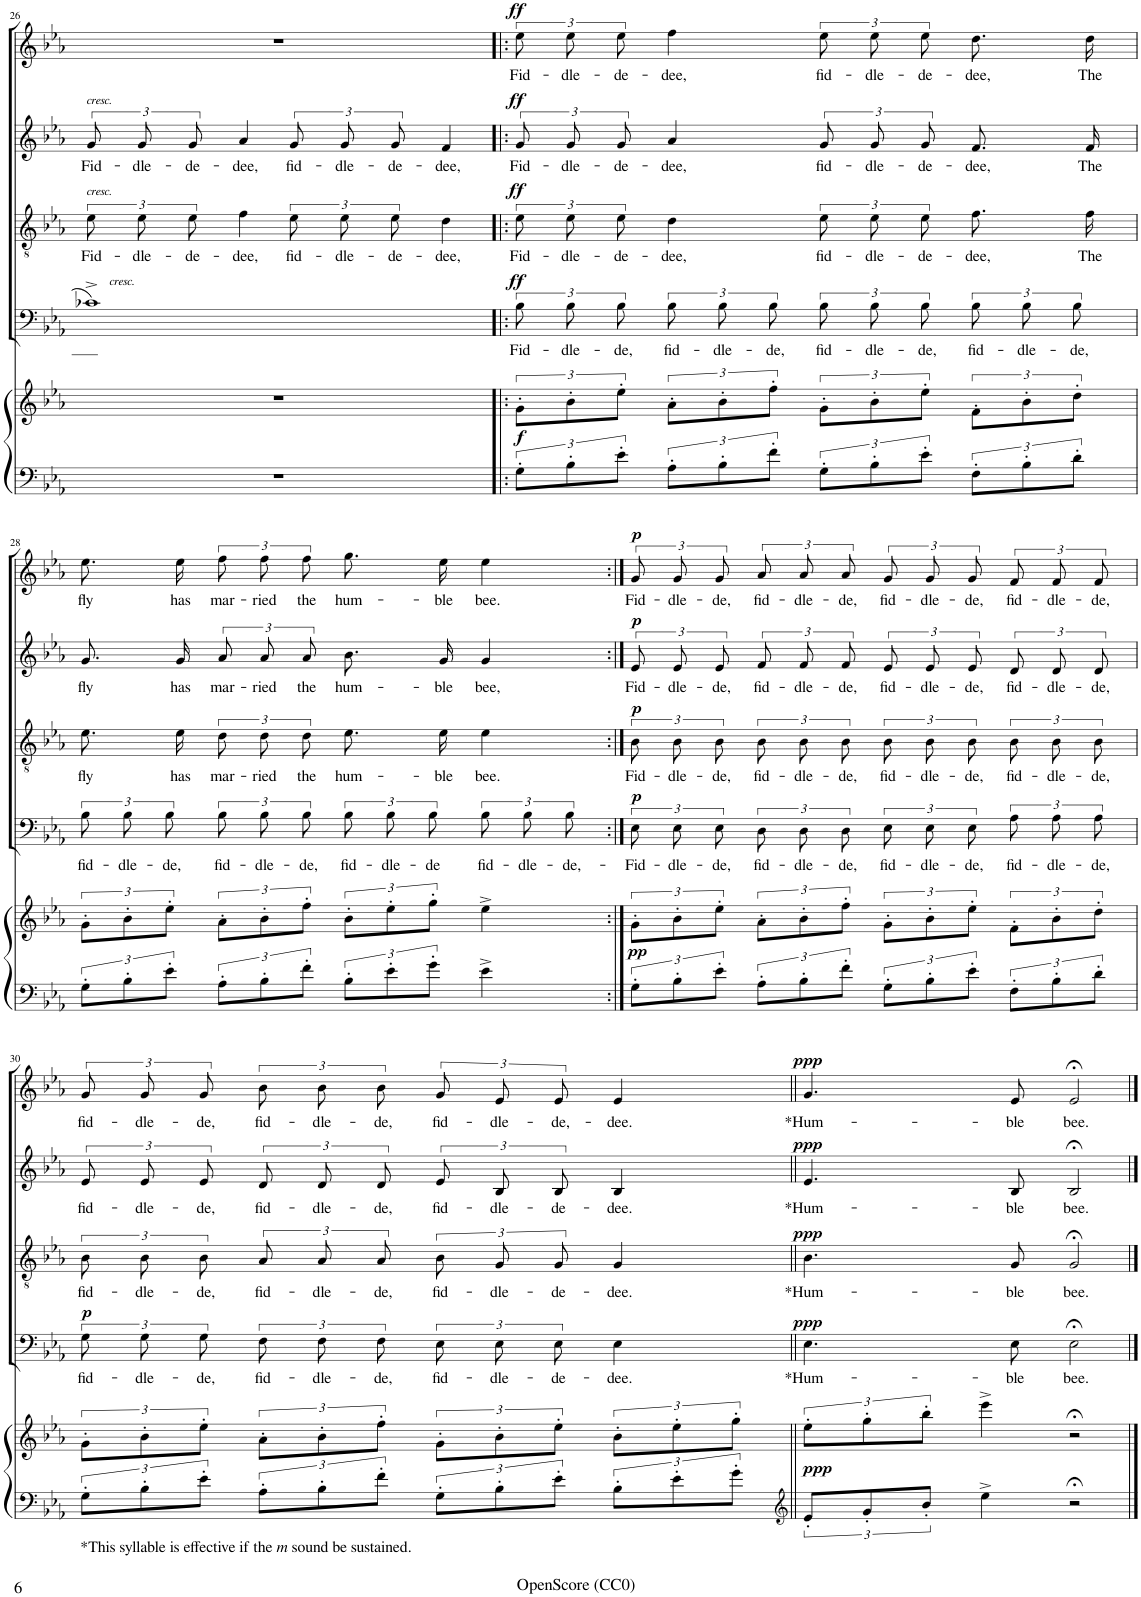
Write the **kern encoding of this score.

**kern	**kern	**dynam	**kern	**text	**dynam	**kern	**text	**dynam	**kern	**text	**dynam	**kern	**text	**dynam
*part5	*part5	*part5	*part4	*part4	*part4	*part3	*part3	*part3	*part2	*part2	*part2	*part1	*part1	*part1
*staff6	*staff5	*staff5/6	*staff4	*staff4	*staff4	*staff3	*staff3	*staff3	*staff2	*staff2	*staff2	*staff1	*staff1	*staff1
*I"Piano (For practice only)	*	*	*I"Bass	*	*	*I"Tenor	*	*	*I"Alto	*	*	*I"Soprano	*	*
*I'Pno	*	*	*	*	*	*	*	*	*	*	*	*	*	*
!!LO:PB:g=z
*clefF4	*clefG2	*	*clefF4	*	*	*clefGv2	*	*	*clefG2	*	*	*clefG2	*	*
*	*	*	*	*	*	*Trd1c2	*	*	*Trd4c7	*	*	*	*	*
*k[b-e-a-]	*k[b-e-a-]	*	*k[b-e-a-]	*	*	*k[b-e-a-]	*	*	*k[b-e-a-]	*	*	*k[b-e-a-]	*	*
*M4/4	*M4/4	*	*M4/4	*	*	*M4/4	*	*	*M4/4	*	*	*M4/4	*	*
*met(c)	*met(c)	*	*met(c)	*	*	*met(c)	*	*	*met(c)	*	*	*met(c)	*	*
=26	=26	=26	=26	=26	=26	=26	=26	=26	=26	=26	=26	=26	=26	=26
!	!	!	!	!	!	!	!	!	!LO:TX:a:i:t=cresc.	!	!	!	!	!
!	!	!	!	!	!	!LO:TX:a:i:t=cresc.	!	!	!	!	!	!	!	!
!	!	!	!LO:TX:a:i:t=cresc.	!	!	!	!	!	!	!	!	!	!	!
!	!	!	!	!	!	!	!LO:LY:b	!	!	!LO:LY:b	!	!	!	!
1r	1r	.	1c-X^	.	.	12e-\L	Fid-	.	12g/L	Fid-	.	1r	.	.
!	!	!	!	!	!	!	!LO:LY:b	!	!	!LO:LY:b	!	!	!	!
.	.	.	.	.	.	12e-\	-dle-	.	12g/	-dle-	.	.	.	.
!	!	!	!	!	!	!	!LO:LY:b	!	!	!LO:LY:b	!	!	!	!
.	.	.	.	.	.	12e-\J	-de-	.	12g/J	-de-	.	.	.	.
!	!	!	!	!	!	!	!LO:LY:b	!	!	!LO:LY:b	!	!	!	!
.	.	.	.	.	.	4f\	-dee,	.	4a-/	-dee,	.	.	.	.
!	!	!	!	!	!	!	!LO:LY:b	!	!	!LO:LY:b	!	!	!	!
.	.	.	.	.	.	12e-\L	fid-	.	12g/L	fid-	.	.	.	.
!	!	!	!	!	!	!	!LO:LY:b	!	!	!LO:LY:b	!	!	!	!
.	.	.	.	.	.	12e-\	-dle-	.	12g/	-dle-	.	.	.	.
!	!	!	!	!	!	!	!LO:LY:b	!	!	!LO:LY:b	!	!	!	!
.	.	.	.	.	.	12e-\J	-de-	.	12g/J	-de-	.	.	.	.
!	!	!	!	!	!	!	!LO:LY:b	!	!	!LO:LY:b	!	!	!	!
.	.	.	.	.	.	4d\	-dee,	.	4f/	-dee,	.	.	.	.
=27!|:	=27!|:	=27!|:	=27!|:	=27!|:	=27!|:	=27!|:	=27!|:	=27!|:	=27!|:	=27!|:	=27!|:	=27!|:	=27!|:	=27!|:
!	!	!LO:DY:b	!	!LO:LY:b	!LO:DY:a	!	!LO:LY:b	!LO:DY:a	!	!LO:LY:b	!LO:DY:a	!	!LO:LY:b	!LO:DY:a
12G'\L	12g'\L	f	12B-\L	Fid-	ff	12e-\L	Fid-	ff	12g/L	Fid-	ff	12ee-\L	Fid-	ff
!	!	!	!	!LO:LY:b	!	!	!LO:LY:b	!	!	!LO:LY:b	!	!	!LO:LY:b	!
12B-'\	12b-'\	.	12B-\	-dle-	.	12e-\	-dle-	.	12g/	-dle-	.	12ee-\	-dle-	.
!	!	!	!	!LO:LY:b	!	!	!LO:LY:b	!	!	!LO:LY:b	!	!	!LO:LY:b	!
12e-'\J	12ee-'\J	.	12B-\J	-de,	.	12e-\J	-de-	.	12g/J	-de-	.	12ee-\J	-de-	.
!	!	!	!	!LO:LY:b	!	!	!LO:LY:b	!	!	!LO:LY:b	!	!	!LO:LY:b	!
12A-'\L	12a-'\L	.	12B-\L	fid-	.	4d\	-dee,	.	4a-/	-dee,	.	4ff\	-dee,	.
!	!	!	!	!LO:LY:b	!	!	!	!	!	!	!	!	!	!
12B-'\	12b-'\	.	12B-\	-dle-	.	.	.	.	.	.	.	.	.	.
!	!	!	!	!LO:LY:b	!	!	!	!	!	!	!	!	!	!
12f'\J	12ff'\J	.	12B-\J	-de,	.	.	.	.	.	.	.	.	.	.
!	!	!	!	!LO:LY:b	!	!	!LO:LY:b	!	!	!LO:LY:b	!	!	!LO:LY:b	!
12G'\L	12g'\L	.	12B-\L	fid-	.	12e-\L	fid-	.	12g/L	fid-	.	12ee-\L	fid-	.
!	!	!	!	!LO:LY:b	!	!	!LO:LY:b	!	!	!LO:LY:b	!	!	!LO:LY:b	!
12B-'\	12b-'\	.	12B-\	-dle-	.	12e-\	-dle-	.	12g/	-dle-	.	12ee-\	-dle-	.
!	!	!	!	!LO:LY:b	!	!	!LO:LY:b	!	!	!LO:LY:b	!	!	!LO:LY:b	!
12e-'\J	12ee-'\J	.	12B-\J	-de,	.	12e-\J	-de-	.	12g/J	-de-	.	12ee-\J	-de-	.
!	!	!	!	!LO:LY:b	!	!	!LO:LY:b	!	!	!LO:LY:b	!	!	!LO:LY:b	!
12F'\L	12f'\L	.	12B-\L	fid-	.	8.f\L	-dee,	.	8.f/L	-dee,	.	8.dd\L	-dee,	.
!	!	!	!	!LO:LY:b	!	!	!	!	!	!	!	!	!	!
12B-'\	12b-'\	.	12B-\	-dle-	.	.	.	.	.	.	.	.	.	.
!	!	!	!	!LO:LY:b	!	!	!	!	!	!	!	!	!	!
12d'\J	12dd'\J	.	12B-\J	-de,	.	.	.	.	.	.	.	.	.	.
!	!	!	!	!	!	!	!LO:LY:b	!	!	!LO:LY:b	!	!	!LO:LY:b	!
.	.	.	.	.	.	16f\Jk	The	.	16f/Jk	The	.	16dd\Jk	The	.
!!LO:LB:g=z
=28	=28	=28	=28	=28	=28	=28	=28	=28	=28	=28	=28	=28	=28	=28
!	!	!	!	!LO:LY:b	!	!	!LO:LY:b	!	!	!LO:LY:b	!	!	!LO:LY:b	!
12G'\L	12g'\L	.	12B-\L	fid-	.	8.e-\L	fly	.	8.g/L	fly	.	8.ee-\L	fly	.
!	!	!	!	!LO:LY:b	!	!	!	!	!	!	!	!	!	!
12B-'\	12b-'\	.	12B-\	-dle-	.	.	.	.	.	.	.	.	.	.
!	!	!	!	!LO:LY:b	!	!	!	!	!	!	!	!	!	!
12e-'\J	12ee-'\J	.	12B-\J	-de,	.	.	.	.	.	.	.	.	.	.
!	!	!	!	!	!	!	!LO:LY:b	!	!	!LO:LY:b	!	!	!LO:LY:b	!
.	.	.	.	.	.	16e-\Jk	has	.	16g/Jk	has	.	16ee-\Jk	has	.
!	!	!	!	!LO:LY:b	!	!	!LO:LY:b	!	!	!LO:LY:b	!	!	!LO:LY:b	!
12A-'\L	12a-'\L	.	12B-\L	fid-	.	12d\L	mar-	.	12a-/L	mar-	.	12ff\L	mar-	.
!	!	!	!	!LO:LY:b	!	!	!LO:LY:b	!	!	!LO:LY:b	!	!	!LO:LY:b	!
12B-'\	12b-'\	.	12B-\	-dle-	.	12d\	-ried	.	12a-/	-ried	.	12ff\	-ried	.
!	!	!	!	!LO:LY:b	!	!	!LO:LY:b	!	!	!LO:LY:b	!	!	!LO:LY:b	!
12f'\J	12ff'\J	.	12B-\J	-de,	.	12d\J	the	.	12a-/J	the	.	12ff\J	the	.
!	!	!	!	!LO:LY:b	!	!	!LO:LY:b	!	!	!LO:LY:b	!	!	!LO:LY:b	!
12B-'\L	12b-'\L	.	12B-\L	fid-	.	8.e-\L	hum-	.	8.b-/L	hum-	.	8.gg\L	hum-	.
!	!	!	!	!LO:LY:b	!	!	!	!	!	!	!	!	!	!
12e-'\	12ee-'\	.	12B-\	-dle-	.	.	.	.	.	.	.	.	.	.
!	!	!	!	!LO:LY:b	!	!	!	!	!	!	!	!	!	!
12g'\J	12gg'\J	.	12B-\J	-de	.	.	.	.	.	.	.	.	.	.
!	!	!	!	!	!	!	!LO:LY:b	!	!	!LO:LY:b	!	!	!LO:LY:b	!
.	.	.	.	.	.	16e-\Jk	-ble	.	16g/Jk	-ble	.	16ee-\Jk	-ble	.
!	!	!	!	!LO:LY:b	!	!	!LO:LY:b	!	!	!LO:LY:b	!	!	!LO:LY:b	!
4e-^\	4ee-^\	.	12B-\L	fid-	.	4e-\	bee.	.	4g/	bee,	.	4ee-\	bee.	.
!	!	!	!	!LO:LY:b	!	!	!	!	!	!	!	!	!	!
.	.	.	12B-\	-dle-	.	.	.	.	.	.	.	.	.	.
!	!	!	!	!LO:LY:b	!	!	!	!	!	!	!	!	!	!
.	.	.	12B-\J	-de,-	.	.	.	.	.	.	.	.	.	.
=29:|!	=29:|!	=29:|!	=29:|!	=29:|!	=29:|!	=29:|!	=29:|!	=29:|!	=29:|!	=29:|!	=29:|!	=29:|!	=29:|!	=29:|!
!	!	!LO:DY:b	!	!LO:LY:b	!LO:DY:a	!	!LO:LY:b	!LO:DY:a	!	!LO:LY:b	!LO:DY:a	!	!LO:LY:b	!LO:DY:a
12G'\L	12g'\L	pp	12E-\L	Fid-	p	12B-\L	Fid-	p	12e-/L	Fid-	p	12g/L	Fid-	p
!	!	!	!	!LO:LY:b	!	!	!LO:LY:b	!	!	!LO:LY:b	!	!	!LO:LY:b	!
12B-'\	12b-'\	.	12E-\	-dle-	.	12B-\	-dle-	.	12e-/	-dle-	.	12g/	-dle-	.
!	!	!	!	!LO:LY:b	!	!	!LO:LY:b	!	!	!LO:LY:b	!	!	!LO:LY:b	!
12e-'\J	12ee-'\J	.	12E-\J	-de,	.	12B-\J	-de,	.	12e-/J	-de,	.	12g/J	-de,	.
!	!	!	!	!LO:LY:b	!	!	!LO:LY:b	!	!	!LO:LY:b	!	!	!LO:LY:b	!
12A-'\L	12a-'\L	.	12D\L	fid-	.	12B-\L	fid-	.	12f/L	fid-	.	12a-/L	fid-	.
!	!	!	!	!LO:LY:b	!	!	!LO:LY:b	!	!	!LO:LY:b	!	!	!LO:LY:b	!
12B-'\	12b-'\	.	12D\	-dle-	.	12B-\	-dle-	.	12f/	-dle-	.	12a-/	-dle-	.
!	!	!	!	!LO:LY:b	!	!	!LO:LY:b	!	!	!LO:LY:b	!	!	!LO:LY:b	!
12f'\J	12ff'\J	.	12D\J	-de,	.	12B-\J	-de,	.	12f/J	-de,	.	12a-/J	-de,	.
!	!	!	!	!LO:LY:b	!	!	!LO:LY:b	!	!	!LO:LY:b	!	!	!LO:LY:b	!
12G'\L	12g'\L	.	12E-\L	fid-	.	12B-\L	fid-	.	12e-/L	fid-	.	12g/L	fid-	.
!	!	!	!	!LO:LY:b	!	!	!LO:LY:b	!	!	!LO:LY:b	!	!	!LO:LY:b	!
12B-'\	12b-'\	.	12E-\	-dle-	.	12B-\	-dle-	.	12e-/	-dle-	.	12g/	-dle-	.
!	!	!	!	!LO:LY:b	!	!	!LO:LY:b	!	!	!LO:LY:b	!	!	!LO:LY:b	!
12e-'\J	12ee-'\J	.	12E-\J	-de,	.	12B-\J	-de,	.	12e-/J	-de,	.	12g/J	-de,	.
!	!	!	!	!LO:LY:b	!	!	!LO:LY:b	!	!	!LO:LY:b	!	!	!LO:LY:b	!
12F'\L	12f'\L	.	12A-\L	fid-	.	12B-\L	fid-	.	12d/L	fid-	.	12f/L	fid-	.
!	!	!	!	!LO:LY:b	!	!	!LO:LY:b	!	!	!LO:LY:b	!	!	!LO:LY:b	!
12B-'\	12b-'\	.	12A-\	-dle-	.	12B-\	-dle-	.	12d/	-dle-	.	12f/	-dle-	.
!	!	!	!	!LO:LY:b	!	!	!LO:LY:b	!	!	!LO:LY:b	!	!	!LO:LY:b	!
12d'\J	12dd'\J	.	12A-\J	-de,	.	12B-\J	-de,	.	12d/J	-de,	.	12f/J	-de,	.
!!LO:LB:g=z
=30	=30	=30	=30	=30	=30	=30	=30	=30	=30	=30	=30	=30	=30	=30
!LO:TX:b:t=*This syllable is effective if the	!	!	!	!	!	!	!	!	!	!	!	!	!	!
!LO:TX:b:i:t=m	!	!	!	!	!	!	!	!	!	!	!	!	!	!
!LO:TX:b:t=sound be sustained.	!	!	!	!	!	!	!	!	!	!	!	!	!	!
!	!	!	!	!LO:LY:b	!LO:DY:a	!	!LO:LY:b	!	!	!LO:LY:b	!	!	!LO:LY:b	!
12G'\L	12g'\L	.	12G\L	fid-	p	12B-\L	fid-	.	12e-/L	fid-	.	12g/L	fid-	.
!	!	!	!	!LO:LY:b	!	!	!LO:LY:b	!	!	!LO:LY:b	!	!	!LO:LY:b	!
12B-'\	12b-'\	.	12G\	-dle-	.	12B-\	-dle-	.	12e-/	-dle-	.	12g/	-dle-	.
!	!	!	!	!LO:LY:b	!	!	!LO:LY:b	!	!	!LO:LY:b	!	!	!LO:LY:b	!
12e-'\J	12ee-'\J	.	12G\J	-de,	.	12B-\J	-de,	.	12e-/J	-de,	.	12g/J	-de,	.
!	!	!	!	!LO:LY:b	!	!	!LO:LY:b	!	!	!LO:LY:b	!	!	!LO:LY:b	!
12A-'\L	12a-'\L	.	12F\L	fid-	.	12A-/L	fid-	.	12d/L	fid-	.	12b-\L	fid-	.
!	!	!	!	!LO:LY:b	!	!	!LO:LY:b	!	!	!LO:LY:b	!	!	!LO:LY:b	!
12B-'\	12b-'\	.	12F\	-dle-	.	12A-/	-dle-	.	12d/	-dle-	.	12b-\	-dle-	.
!	!	!	!	!LO:LY:b	!	!	!LO:LY:b	!	!	!LO:LY:b	!	!	!LO:LY:b	!
12f'\J	12ff'\J	.	12F\J	-de,	.	12A-/J	-de,	.	12d/J	-de,	.	12b-\J	-de,	.
!	!	!	!	!LO:LY:b	!	!	!LO:LY:b	!	!	!LO:LY:b	!	!	!LO:LY:b	!
12G'\L	12g'\L	.	12E-\L	fid-	.	12B-/L	fid-	.	12e-/L	fid-	.	12g/L	fid-	.
!	!	!	!	!LO:LY:b	!	!	!LO:LY:b	!	!	!LO:LY:b	!	!	!LO:LY:b	!
12B-'\	12b-'\	.	12E-\	-dle-	.	12G/	-dle-	.	12B-/	-dle-	.	12e-/	-dle-	.
!	!	!	!	!LO:LY:b	!	!	!LO:LY:b	!	!	!LO:LY:b	!	!	!LO:LY:b	!
12e-'\J	12ee-'\J	.	12E-\J	-de-	.	12G/J	-de-	.	12B-/J	-de-	.	12e-/J	-de,-	.
!	!	!	!	!LO:LY:b	!	!	!LO:LY:b	!	!	!LO:LY:b	!	!	!LO:LY:b	!
12B-'\L	12b-'\L	.	4E-\	-dee.	.	4G/	-dee.	.	4B-/	-dee.	.	4e-/	-dee.	.
12e-'\	12ee-'\	.	.	.	.	.	.	.	.	.	.	.	.	.
12g'\J	12gg'\J	.	.	.	.	.	.	.	.	.	.	.	.	.
=31||	=31||	=31||	=31||	=31||	=31||	=31||	=31||	=31||	=31||	=31||	=31||	=31||	=31||	=31||
*clefG2	*	*	*	*	*	*	*	*	*	*	*	*	*	*
!	!	!LO:DY:b	!	!LO:LY:b	!LO:DY:a	!	!LO:LY:b	!LO:DY:a	!	!LO:LY:b	!LO:DY:a	!	!LO:LY:b	!LO:DY:a
12e-'/L	12ee-'\L	ppp	4.E-\	\*Hum-	ppp	4.B-\	\*Hum-	ppp	4.e-/	\*Hum-	ppp	4.g/	\*Hum-	ppp
12g'/	12gg'\	.	.	.	.	.	.	.	.	.	.	.	.	.
12b-'/J	12bb-'\J	.	.	.	.	.	.	.	.	.	.	.	.	.
4ee-^\	4eee-^\	.	.	.	.	.	.	.	.	.	.	.	.	.
!	!	!	!	!LO:LY:b	!	!	!LO:LY:b	!	!	!LO:LY:b	!	!	!LO:LY:b	!
.	.	.	8E-\	-ble	.	8G/	-ble	.	8B-/	-ble	.	8e-/	-ble	.
!	!	!	!	!LO:LY:b	!	!	!LO:LY:b	!	!	!LO:LY:b	!	!	!LO:LY:b	!
2r;<	2r;<	.	2E-;<\	bee.	.	2G;</	bee.	.	2B-;</	bee.	.	2e-;</	bee.	.
==	==	==	==	==	==	==	==	==	==	==	==	==	==	==
*-	*-	*-	*-	*-	*-	*-	*-	*-	*-	*-	*-	*-	*-	*-
